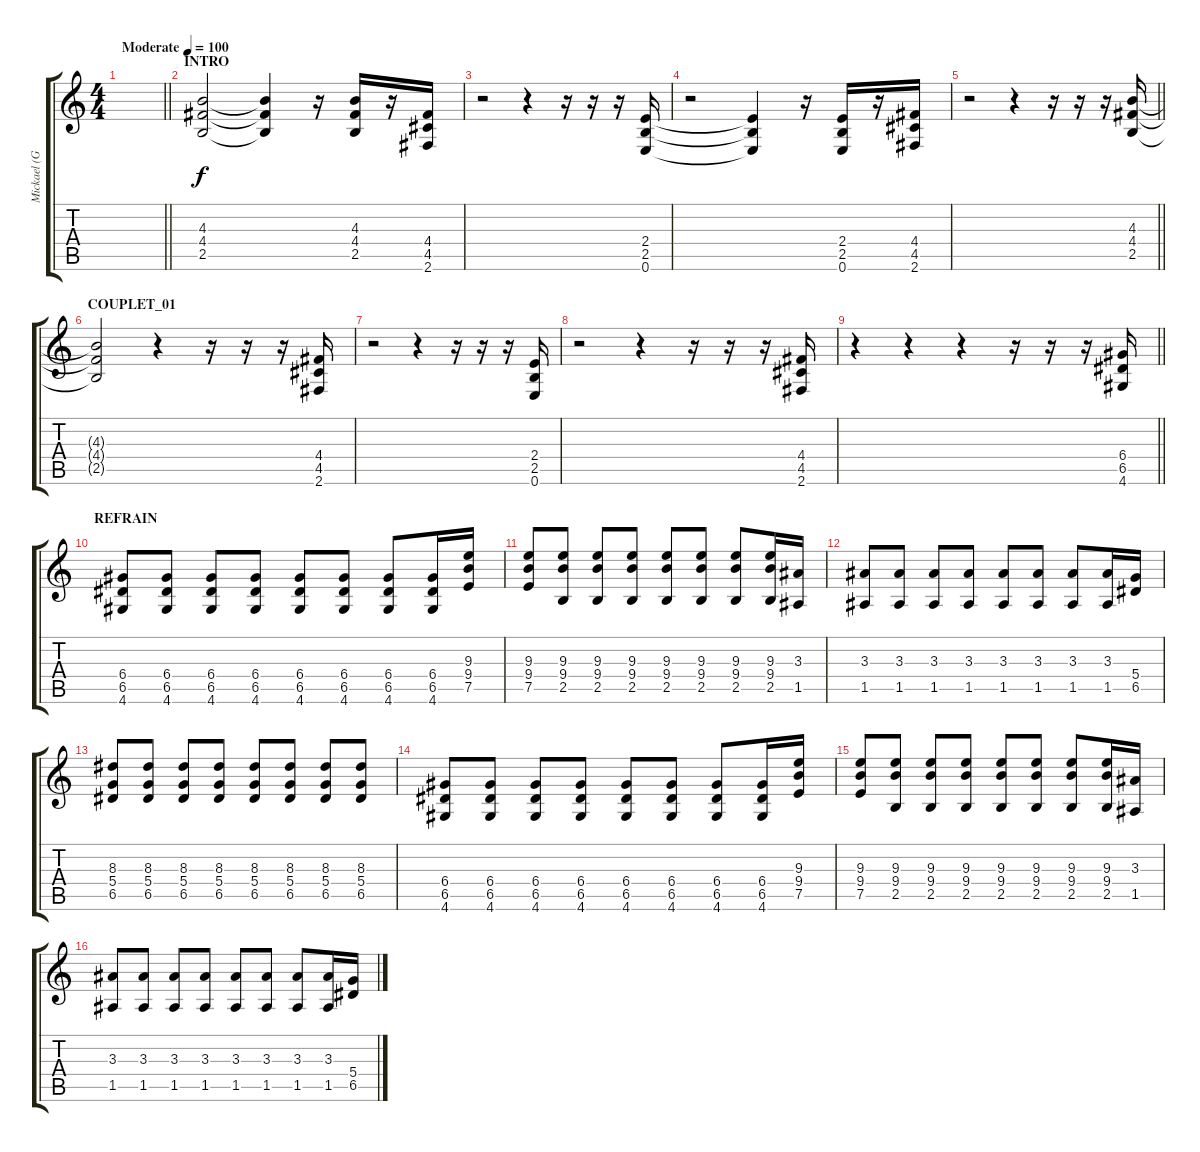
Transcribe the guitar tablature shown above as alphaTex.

\track ("Mickael (Guitare_02)" "Mickael (G") {instrument overdrivenguitar}
\staff {score tabs}
\tuning (E4 B3 G3 D3 A2 E2) {hide}
\ts (4 4)
\tempo (100 "Moderate")
\clef g2
\barLineRight lightlight
\ks c
|
\section ("" "INTRO")
(4.3 4.4 2.5).2 (4.3{t} 4.4{t} 2.5{t}).4 r.16 (4.3 4.4 2.5).16 r.16 (4.4 4.5 2.6).16 |
r.2 r.4 r.16 r.16 r.16 (2.4 2.5 0.6).16 |
r.2 (2.4{t} 2.5{t} 0.6{t}).4 r.16 (2.4 2.5 0.6).16 r.16 (4.4 4.5 2.6).16 |
\barLineRight lightlight
r.2 r.4 r.16 r.16 r.16 (4.3 4.4 2.5).16 |
\section ("" "COUPLET_01")
(4.3{t} 4.4{t} 2.5{t}).2 r.4 r.16 r.16 r.16 (4.4 4.5 2.6).16 |
r.2 r.4 r.16 r.16 r.16 (2.4 2.5 0.6).16 |
r.2 r.4 r.16 r.16 r.16 (4.4 4.5 2.6).16 |
\barLineRight lightlight
r.4 r.4 r.4 r.16 r.16 r.16 (6.4 6.5 4.6).16 |
\section ("" "REFRAIN")
(6.4 6.5 4.6).8 (6.4 6.5 4.6).8 (6.4 6.5 4.6).8 (6.4 6.5 4.6).8 (6.4 6.5 4.6).8 (6.4 6.5 4.6).8 (6.4 6.5 4.6).8 (6.4 6.5 4.6).16 (9.3 9.4 7.5).16 |
(9.3 9.4 7.5).8 (9.3 9.4 2.5).8 (9.3 9.4 2.5).8 (9.3 9.4 2.5).8 (9.3 9.4 2.5).8 (9.3 9.4 2.5).8 (9.3 9.4 2.5).8 (9.3 9.4 2.5).16 (3.3 1.5).16 |
(3.3 1.5).8 (3.3 1.5).8 (3.3 1.5).8 (3.3 1.5).8 (3.3 1.5).8 (3.3 1.5).8 (3.3 1.5).8 (3.3 1.5).16 (5.4 6.5).16 |
(8.3 5.4 6.5).8 (8.3 5.4 6.5).8 (8.3 5.4 6.5).8 (8.3 5.4 6.5).8 (8.3 5.4 6.5).8 (8.3 5.4 6.5).8 (8.3 5.4 6.5).8 (8.3 5.4 6.5).8 |
(6.4 6.5 4.6).8 (6.4 6.5 4.6).8 (6.4 6.5 4.6).8 (6.4 6.5 4.6).8 (6.4 6.5 4.6).8 (6.4 6.5 4.6).8 (6.4 6.5 4.6).8 (6.4 6.5 4.6).16 (9.3 9.4 7.5).16 |
(9.3 9.4 7.5).8 (9.3 9.4 2.5).8 (9.3 9.4 2.5).8 (9.3 9.4 2.5).8 (9.3 9.4 2.5).8 (9.3 9.4 2.5).8 (9.3 9.4 2.5).8 (9.3 9.4 2.5).16 (3.3 1.5).16 |
(3.3 1.5).8 (3.3 1.5).8 (3.3 1.5).8 (3.3 1.5).8 (3.3 1.5).8 (3.3 1.5).8 (3.3 1.5).8 (3.3 1.5).16 (5.4 6.5).16
